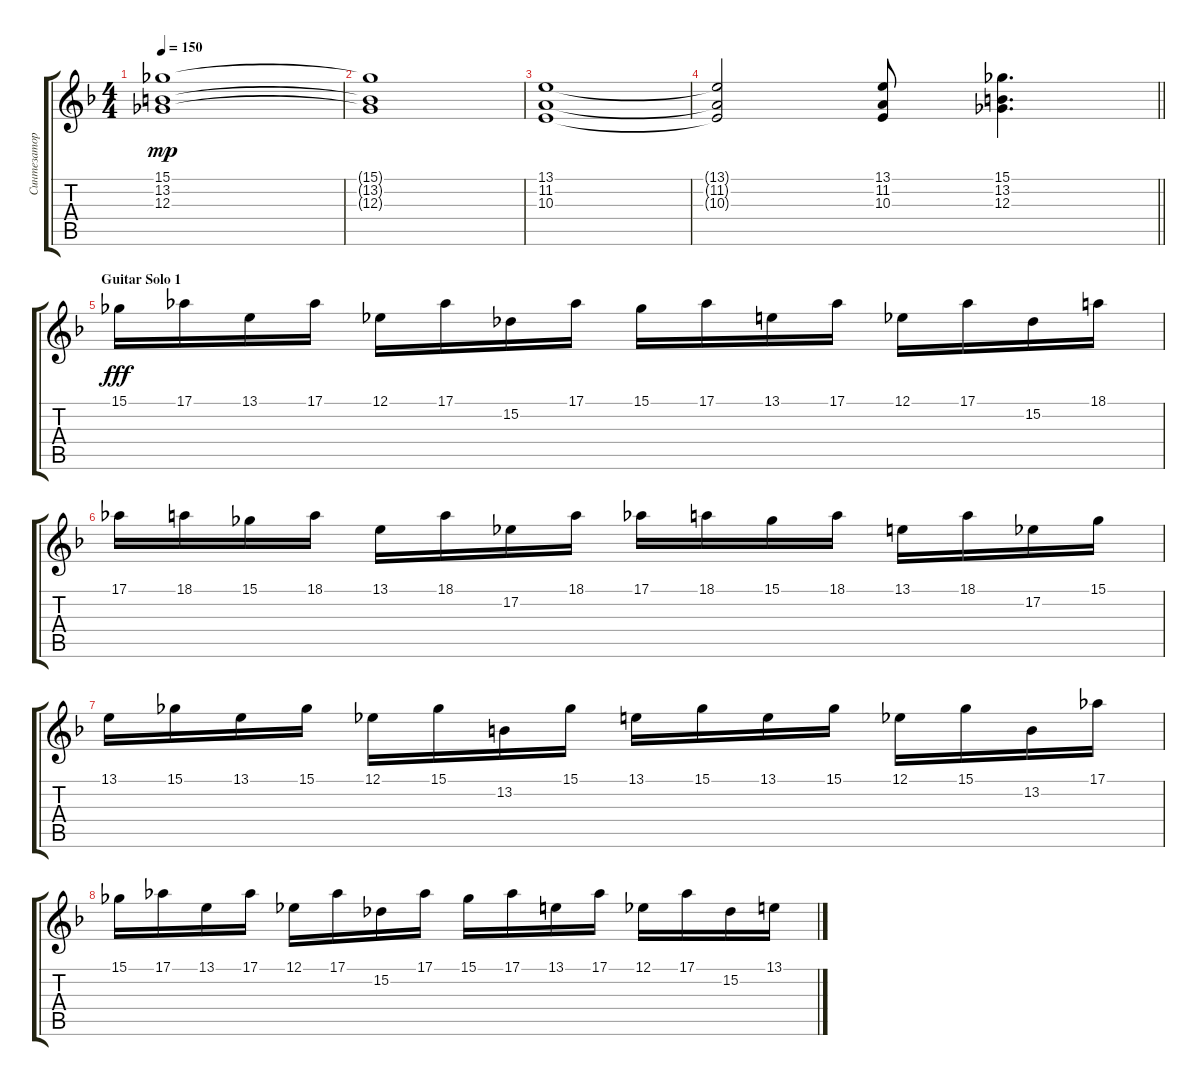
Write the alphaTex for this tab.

\track ("Синтезатор" "Синтезатор") {instrument churchorgan}
\staff {score tabs}
\tuning (Eb4 Bb3 Gb3 Db3 Ab2 Eb2) {hide}
\ts (4 4)
\tempo 150
\clef g2
\ks dminor
(15.1 13.2 12.3).1{dy mp} |
(15.1{t} 13.2{t} 12.3{t}).1 |
(13.1 11.2 10.3).1 |
\barLineRight lightlight
(13.1{t} 11.2{t} 10.3{t}).2 (13.1 11.2 10.3).8 (15.1 13.2 12.3).4{d} |
\section ("" "Guitar Solo 1")
15.1.16{dy fff instrument churchorgan} 17.1.16 13.1.16 17.1.16 12.1.16 17.1.16 15.2.16 17.1.16 15.1.16 17.1.16 13.1.16 17.1.16 12.1.16 17.1.16 15.2.16 18.1.16 |
17.1.16 18.1.16 15.1.16 18.1.16 13.1.16 18.1.16 17.2.16 18.1.16 17.1.16 18.1.16 15.1.16 18.1.16 13.1.16 18.1.16 17.2.16 15.1.16 |
13.1.16 15.1.16 13.1.16 15.1.16 12.1.16 15.1.16 13.2.16 15.1.16 13.1.16 15.1.16 13.1.16 15.1.16 12.1.16 15.1.16 13.2.16 17.1.16 |
15.1.16 17.1.16 13.1.16 17.1.16 12.1.16 17.1.16 15.2.16 17.1.16 15.1.16 17.1.16 13.1.16 17.1.16 12.1.16 17.1.16 15.2.16 13.1.16
